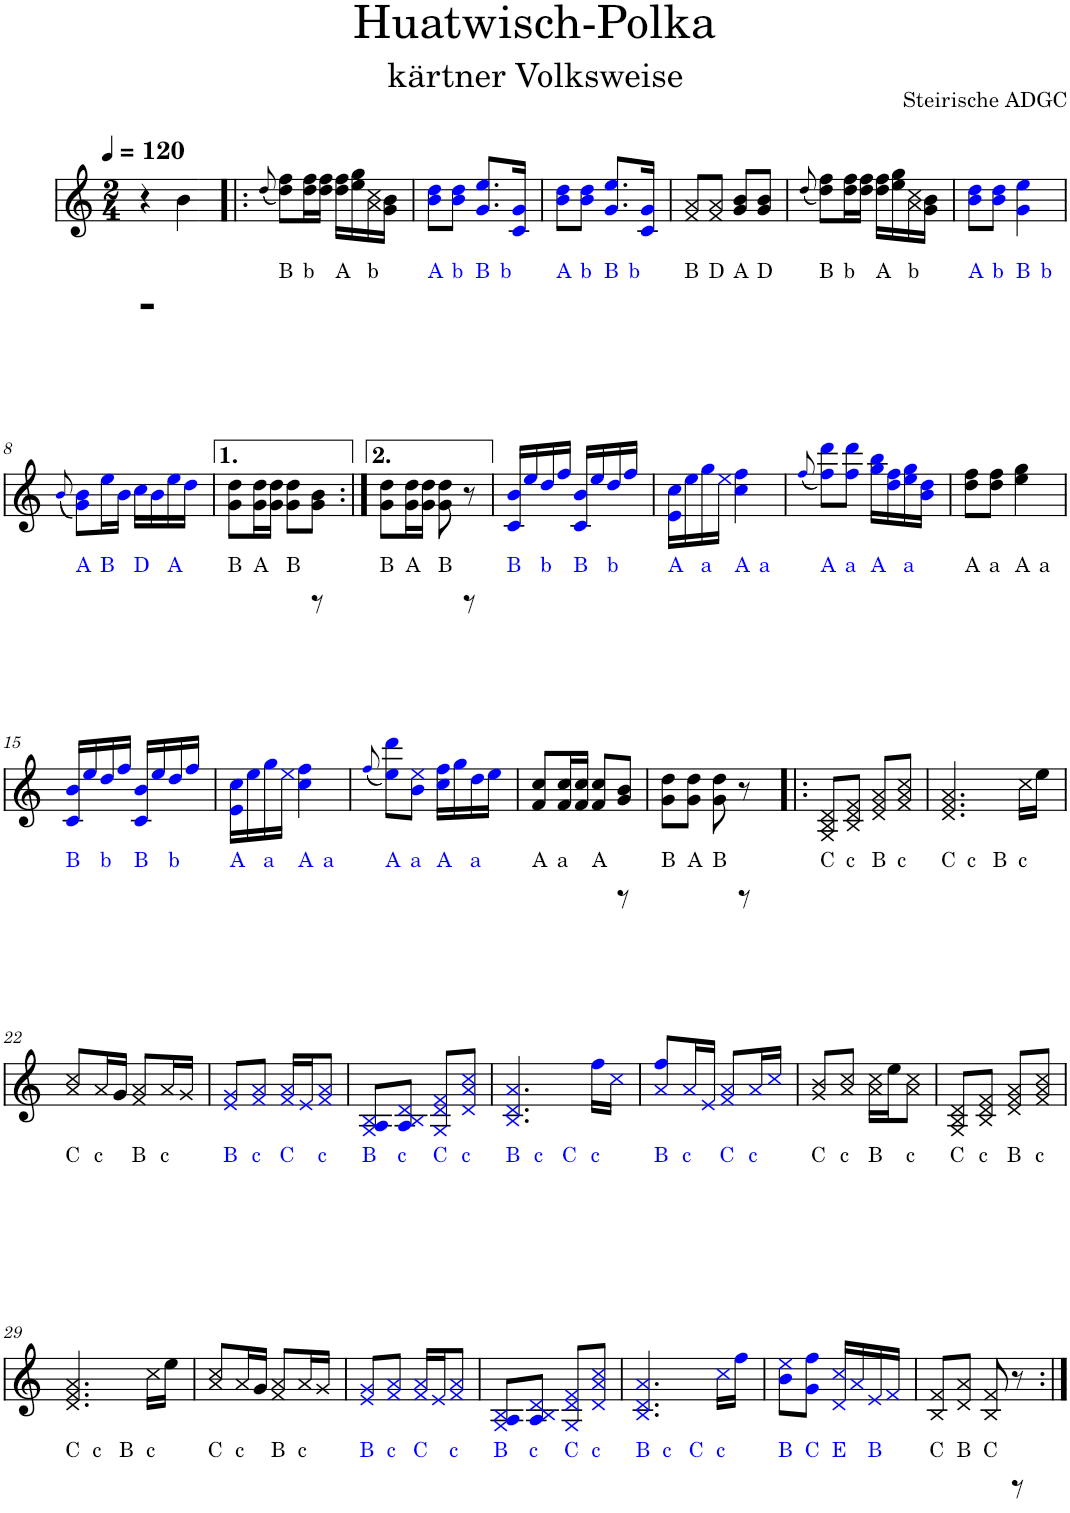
**kern	**kern	**kern
*part3	*part2	*part1
*staff3	*staff2	*staff1
*I"Akkordeon	*I"Akkordeon	*I"Akkordeon
*stria5	*stria5	*
*clefG2	*clefF4	*clefG2
*k[]	*k[]	*k[]
*M2/4	*M2/4	*M2/4
*MM120	*MM120	*MM120
=1	=1	=1
2r	2r	4r
.	.	4b\
=2!|:	=2!|:	=2!|:
.	.	(8qdd/
!LO:TX:a:t=B	!	!
8ryy	8DD'/L	8dd\ 8ff\L)
!LO:TX:a:t=b	!	!
8ryy	8D'/J	16dd\ 16ff\L
.	.	16dd\ 16ff\JJ
!LO:TX:a:t=A	!	!
8ryy	8AA'/L	16dd\ 16ff\LL
.	.	16ee\ 16gg\
!LO:TX:a:t=b	!	!
8ryy	8D'/J	16a\ 16cc\
.	.	16g\ 16b\JJ
=3	=3	=3
!LO:TX:a:color=#0000FF:t=A	!	!
8ryy	8EE'/L	8bi\ 8ddi\L
!LO:TX:a:color=#0000FF:t=b	!	!
8ryy	8A'/J	8bi\ 8ddi\J
!LO:TX:a:color=#0000FF:t=B	!	!
8ryy	8AA'\L	8.gi/ 8.eei/L
!LO:TX:a:color=#0000FF:t=b	!	!
8ryy	8A'\J	.
.	.	16ci/ 16gi/Jk
=4	=4	=4
!LO:TX:a:color=#0000FF:t=A	!	!
8ryy	8EE'/L	8bi\ 8ddi\L
!LO:TX:a:color=#0000FF:t=b	!	!
8ryy	8A'/J	8bi\ 8ddi\J
!LO:TX:a:color=#0000FF:t=B	!	!
8ryy	8AA'\L	8.gi/ 8.eei/L
!LO:TX:a:color=#0000FF:t=b	!	!
8ryy	8A'\J	.
.	.	16ci/ 16gi/Jk
=5	=5	=5
!LO:TX:a:t=B	!	!
8ryy	8DD'/L	8f/ 8a/L
!LO:TX:a:t=D	!	!
8ryy	8FF#'/J	8f/ 8a/J
!LO:TX:a:t=A	!	!
8ryy	8AA'/L	8g/ 8b/L
!LO:TX:a:t=D	!	!
8ryy	8FF#'/J	8g/ 8b/J
=6	=6	=6
.	.	(8qdd/
!LO:TX:a:t=B	!	!
8ryy	8DD'/L	8dd\ 8ff\L)
!LO:TX:a:t=b	!	!
8ryy	8D'/J	16dd\ 16ff\L
.	.	16dd\ 16ff\JJ
!LO:TX:a:t=A	!	!
8ryy	8AA'/L	16dd\ 16ff\LL
.	.	16ee\ 16gg\
!LO:TX:a:t=b	!	!
8ryy	8D'/J	16a\ 16cc\
.	.	16g\ 16b\JJ
=7	=7	=7
!LO:TX:a:color=#0000FF:t=A	!	!
8ryy	8EE'/L	8bi\ 8ddi\L
!LO:TX:a:color=#0000FF:t=b	!	!
8ryy	8A'/J	8bi\ 8ddi\J
!LO:TX:a:color=#0000FF:t=B	!	!
8ryy	8AA'\L	4gi\ 4eei\
!LO:TX:a:color=#0000FF:t=b	!	!
8ryy	8A'\J	.
!!LO:LB:g=z
=8	=8	=8
.	.	(8qbi/
!LO:TX:a:color=#0000FF:t=A	!	!
8ryy	8EE'/L	8gi\ 8bi\L)
!LO:TX:a:color=#0000FF:t=B	!	!
8ryy	8AA'/J	16eei\L
.	.	16bi\JJ
!LO:TX:a:color=#0000FF:t=D	!	!
8ryy	8GG'/L	16cci\LL
.	.	16bi\
!LO:TX:a:color=#0000FF:t=A	!	!
8ryy	8EE'/J	16eei\
.	.	16ddi\JJ
=9	=9	=9
!LO:TX:a:t=B	!	!
8ryy	8DD'/L	8g\ 8dd\L
!LO:TX:a:t=A	!	!
8ryy	8AA'/J	16g\ 16dd\L
.	.	16g\ 16dd\JJ
!LO:TX:a:t=B	!	!
8ryy	8DD'	8g\ 8dd\L
8r	8r	8g\ 8b\J
=10:|!	=10:|!	=10:|!
!LO:TX:a:t=B	!	!
8ryy	8DD'/L	8g\ 8dd\L
!LO:TX:a:t=A	!	!
8ryy	8AA'/J	16g\ 16dd\L
.	.	16g\ 16dd\JJ
!LO:TX:a:t=B	!	!
8ryy	8DD'	8g\ 8dd\
8r	8r	8r
=11	=11	=11
!LO:TX:a:color=#0000FF:t=B	!	!
8ryy	8AA'\L	16ci/ 16bi/LL
.	.	16eei/
!LO:TX:a:color=#0000FF:t=b	!	!
8ryy	8A'\J	16ddi/
.	.	16ffi/JJ
!LO:TX:a:color=#0000FF:t=B	!	!
8ryy	8AA'\L	16ci/ 16bi/LL
.	.	16eei/
!LO:TX:a:color=#0000FF:t=b	!	!
8ryy	8A'\J	16ddi/
.	.	16ffi/JJ
=12	=12	=12
!LO:TX:a:color=#0000FF:t=A	!	!
8ryy	8EE'/L	16ei\ 16cci\LL
.	.	16eei\
!LO:TX:a:color=#0000FF:t=a	!	!
8ryy	8E'/J	16ggi\
.	.	16eei\JJ
!LO:TX:a:color=#0000FF:t=A	!	!
8ryy	8EE'/L	4cci\ 4ffi\
!LO:TX:a:color=#0000FF:t=a	!	!
8ryy	8E'/J	.
=13	=13	=13
.	.	(8qffi/
!LO:TX:a:color=#0000FF:t=A	!	!
8ryy	8EE'/L	8ffi\ 8dddi\L)
!LO:TX:a:color=#0000FF:t=a	!	!
8ryy	8E'/J	8ffi\ 8dddi\J
!LO:TX:a:color=#0000FF:t=A	!	!
8ryy	8EE'/L	16ggi\ 16bbi\LL
.	.	16ddi\ 16ffi\
!LO:TX:a:color=#0000FF:t=a	!	!
8ryy	8E'/J	16eei\ 16ggi\
.	.	16bi\ 16ddi\JJ
=14	=14	=14
!LO:TX:a:t=A	!	!
8ryy	8AA'\L	8dd\ 8ff\L
!LO:TX:a:t=a	!	!
8ryy	8A'\J	8dd\ 8ff\J
!LO:TX:a:t=A	!	!
8ryy	8AA'\L	4ee\ 4gg\
!LO:TX:a:t=a	!	!
8ryy	8A'\J	.
!!LO:LB:g=z
=15	=15	=15
!LO:TX:a:color=#0000FF:t=B	!	!
8ryy	8AA'\L	16ci/ 16bi/LL
.	.	16eei/
!LO:TX:a:color=#0000FF:t=b	!	!
8ryy	8A'\J	16ddi/
.	.	16ffi/JJ
!LO:TX:a:color=#0000FF:t=B	!	!
8ryy	8AA'\L	16ci/ 16bi/LL
.	.	16eei/
!LO:TX:a:color=#0000FF:t=b	!	!
8ryy	8A'\J	16ddi/
.	.	16ffi/JJ
=16	=16	=16
!LO:TX:a:color=#0000FF:t=A	!	!
8ryy	8EE'/L	16ei\ 16cci\LL
.	.	16eei\
!LO:TX:a:color=#0000FF:t=a	!	!
8ryy	8E'/J	16ggi\
.	.	16eei\JJ
!LO:TX:a:color=#0000FF:t=A	!	!
8ryy	8EE'/L	4cci\ 4ffi\
!LO:TX:a:color=#0000FF:t=a	!	!
8ryy	8E'/J	.
=17	=17	=17
.	.	(8qffi/
!LO:TX:a:color=#0000FF:t=A	!	!
8ryy	8EE'/L	8eei\ 8dddi\L)
!LO:TX:a:color=#0000FF:t=a	!	!
8ryy	8E'/J	8bi\ 8eei\J
!LO:TX:a:color=#0000FF:t=A	!	!
8ryy	8EE'/L	16cci\ 16ffi\LL
.	.	16ggi\
!LO:TX:a:color=#0000FF:t=a	!	!
8ryy	8E'/J	16ddi\
.	.	16eei\JJ
=18	=18	=18
!LO:TX:a:t=A	!	!
8ryy	8AA'\L	8f/ 8cc/L
!LO:TX:a:t=a	!	!
8ryy	8A'\J	16f/ 16cc/L
.	.	16f/ 16cc/JJ
!LO:TX:a:t=A	!	!
8ryy	8AA'	8f/ 8cc/L
8r	8r	8g/ 8b/J
=19	=19	=19
!LO:TX:a:t=B	!	!
8ryy	8DD'/L	8g\ 8dd\L
!LO:TX:a:t=A	!	!
8ryy	8AA'/J	8g\ 8dd\J
!LO:TX:a:t=B	!	!
8ryy	8DD'	8g\ 8dd\
8r	8r	8r
=20!|:	=20!|:	=20!|:
!LO:TX:a:t=C	!	!
8ryy	8GG'/L	8G/ 8B/ 8d/L
!LO:TX:a:t=c	!	!
8ryy	8G'/J	8B/ 8d/ 8f/J
!LO:TX:a:t=B	!	!
8ryy	8DD'/L	8d/ 8f/ 8a/L
!LO:TX:a:t=c	!	!
8ryy	8G'/J	8f/ 8a/ 8cc/J
=21	=21	=21
!LO:TX:a:t=C	!	!
8ryy	8GG'/L	4.d/ 4.f/ 4.a/
!LO:TX:a:t=c	!	!
8ryy	8G'/J	.
!LO:TX:a:t=B	!	!
8ryy	8DD'/L	.
!LO:TX:a:t=c	!	!
8ryy	8G'/J	16cc\LL
.	.	16ee\JJ
!!LO:LB:g=z
=22	=22	=22
!LO:TX:a:t=C	!	!
8ryy	8GG'/L	8a/ 8cc/L
!LO:TX:a:t=c	!	!
8ryy	8G'/J	16a/L
.	.	16g/JJ
!LO:TX:a:t=B	!	!
8ryy	8DD'/L	8f/ 8a/L
!LO:TX:a:t=c	!	!
8ryy	8G'/J	16a/L
.	.	16g/JJ
=23	=23	=23
!LO:TX:a:color=#0000FF:t=B	!	!
8ryy	8AA'/L	8ei/ 8gi/L
!LO:TX:a:color=#0000FF:t=c	!	!
8ryy	8D'/J	8fi/ 8ai/J
!LO:TX:a:color=#0000FF:t=C	!	!
8ryy	8DD'/L	16fi/ 16ai/LL
.	.	16ei/J
!LO:TX:a:color=#0000FF:t=c	!	!
8ryy	8D'/J	8fi/ 8ai/J
=24	=24	=24
!LO:TX:a:color=#0000FF:t=B	!	!
8ryy	8AA'/L	8Gi/ 8Ai/ 8Bi/L
!LO:TX:a:color=#0000FF:t=c	!	!
8ryy	8D'/J	8Ai/ 8Bi/ 8di/J
!LO:TX:a:color=#0000FF:t=C	!	!
8ryy	8DD'/L	8Gi/ 8di/ 8fi/L
!LO:TX:a:color=#0000FF:t=c	!	!
8ryy	8D'/J	8di/ 8ai/ 8cci/J
=25	=25	=25
!LO:TX:a:color=#0000FF:t=B	!	!
8ryy	8AA'/L	4.Bi/ 4.di/ 4.ai/
!LO:TX:a:color=#0000FF:t=c	!	!
8ryy	8D'/J	.
!LO:TX:a:color=#0000FF:t=C	!	!
8ryy	8DD'/L	.
!LO:TX:a:color=#0000FF:t=c	!	!
8ryy	8D'/J	16ffi\LL
.	.	16cci\JJ
=26	=26	=26
!LO:TX:a:color=#0000FF:t=B	!	!
8ryy	8AA'/L	8ai/ 8ffi/L
!LO:TX:a:color=#0000FF:t=c	!	!
8ryy	8D'/J	16ai/L
.	.	16ei/JJ
!LO:TX:a:color=#0000FF:t=C	!	!
8ryy	8DD'/L	8fi/ 8ai/L
!LO:TX:a:color=#0000FF:t=c	!	!
8ryy	8D'/J	16ai/L
.	.	16cci/JJ
=27	=27	=27
!LO:TX:a:t=C	!	!
8ryy	8GG'/L	8g/ 8b/L
!LO:TX:a:t=c	!	!
8ryy	8G'/J	8a/ 8cc/J
!LO:TX:a:t=B	!	!
8ryy	8DD'/L	16a\ 16cc\LL
.	.	16ee\J
!LO:TX:a:t=c	!	!
8ryy	8G'/J	8a\ 8cc\J
=28	=28	=28
!LO:TX:a:t=C	!	!
8ryy	8GG'/L	8G/ 8B/ 8d/L
!LO:TX:a:t=c	!	!
8ryy	8G'/J	8B/ 8d/ 8f/J
!LO:TX:a:t=B	!	!
8ryy	8DD'/L	8d/ 8f/ 8a/L
!LO:TX:a:t=c	!	!
8ryy	8G'/J	8f/ 8a/ 8cc/J
!!LO:LB:g=z
=29	=29	=29
!LO:TX:a:t=C	!	!
8ryy	8GG'/L	4.d/ 4.f/ 4.a/
!LO:TX:a:t=c	!	!
8ryy	8G'/J	.
!LO:TX:a:t=B	!	!
8ryy	8DD'/L	.
!LO:TX:a:t=c	!	!
8ryy	8G'/J	16cc\LL
.	.	16ee\JJ
=30	=30	=30
!LO:TX:a:t=C	!	!
8ryy	8GG'/L	8a/ 8cc/L
!LO:TX:a:t=c	!	!
8ryy	8G'/J	16a/L
.	.	16g/JJ
!LO:TX:a:t=B	!	!
8ryy	8DD'/L	8f/ 8a/L
!LO:TX:a:t=c	!	!
8ryy	8G'/J	16a/L
.	.	16g/JJ
=31	=31	=31
!LO:TX:a:color=#0000FF:t=B	!	!
8ryy	8AA'/L	8ei/ 8gi/L
!LO:TX:a:color=#0000FF:t=c	!	!
8ryy	8D'/J	8fi/ 8ai/J
!LO:TX:a:color=#0000FF:t=C	!	!
8ryy	8DD'/L	16fi/ 16ai/LL
.	.	16ei/J
!LO:TX:a:color=#0000FF:t=c	!	!
8ryy	8D'/J	8fi/ 8ai/J
=32	=32	=32
!LO:TX:a:color=#0000FF:t=B	!	!
8ryy	8AA'/L	8Gi/ 8Ai/ 8Bi/L
!LO:TX:a:color=#0000FF:t=c	!	!
8ryy	8D'/J	8Ai/ 8Bi/ 8di/J
!LO:TX:a:color=#0000FF:t=C	!	!
8ryy	8DD'/L	8Gi/ 8di/ 8fi/L
!LO:TX:a:color=#0000FF:t=c	!	!
8ryy	8D'/J	8di/ 8ai/ 8cci/J
=33	=33	=33
!LO:TX:a:color=#0000FF:t=B	!	!
8ryy	8AA'/L	4.Bi/ 4.di/ 4.ai/
!LO:TX:a:color=#0000FF:t=c	!	!
8ryy	8D'/J	.
!LO:TX:a:color=#0000FF:t=C	!	!
8ryy	8DD'/L	.
!LO:TX:a:color=#0000FF:t=c	!	!
8ryy	8D'/J	16cci\LL
.	.	16ffi\JJ
=34	=34	=34
!LO:TX:a:color=#0000FF:t=B	!	!
8ryy	8AA'/L	8bi\ 8eei\L
!LO:TX:a:color=#0000FF:t=C	!	!
8ryy	8DD'/J	8gi\ 8ffi\J
!LO:TX:a:color=#0000FF:t=E	!	!
8ryy	8CC'/L	16di/ 16cci/LL
.	.	16ai/
!LO:TX:a:color=#0000FF:t=B	!	!
8ryy	8AA'/J	16ei/
.	.	16fi/JJ
=35	=35	=35
!LO:TX:a:t=C	!	!
8ryy	8GG'/L	8B/ 8f/L
!LO:TX:a:t=B	!	!
8ryy	8DD'/J	8d/ 8a/J
!LO:TX:a:t=C	!	!
8ryy	8GG'	8B/ 8f/
8r	8r	8r
=:|!	=:|!	=:|!
*-	*-	*-
